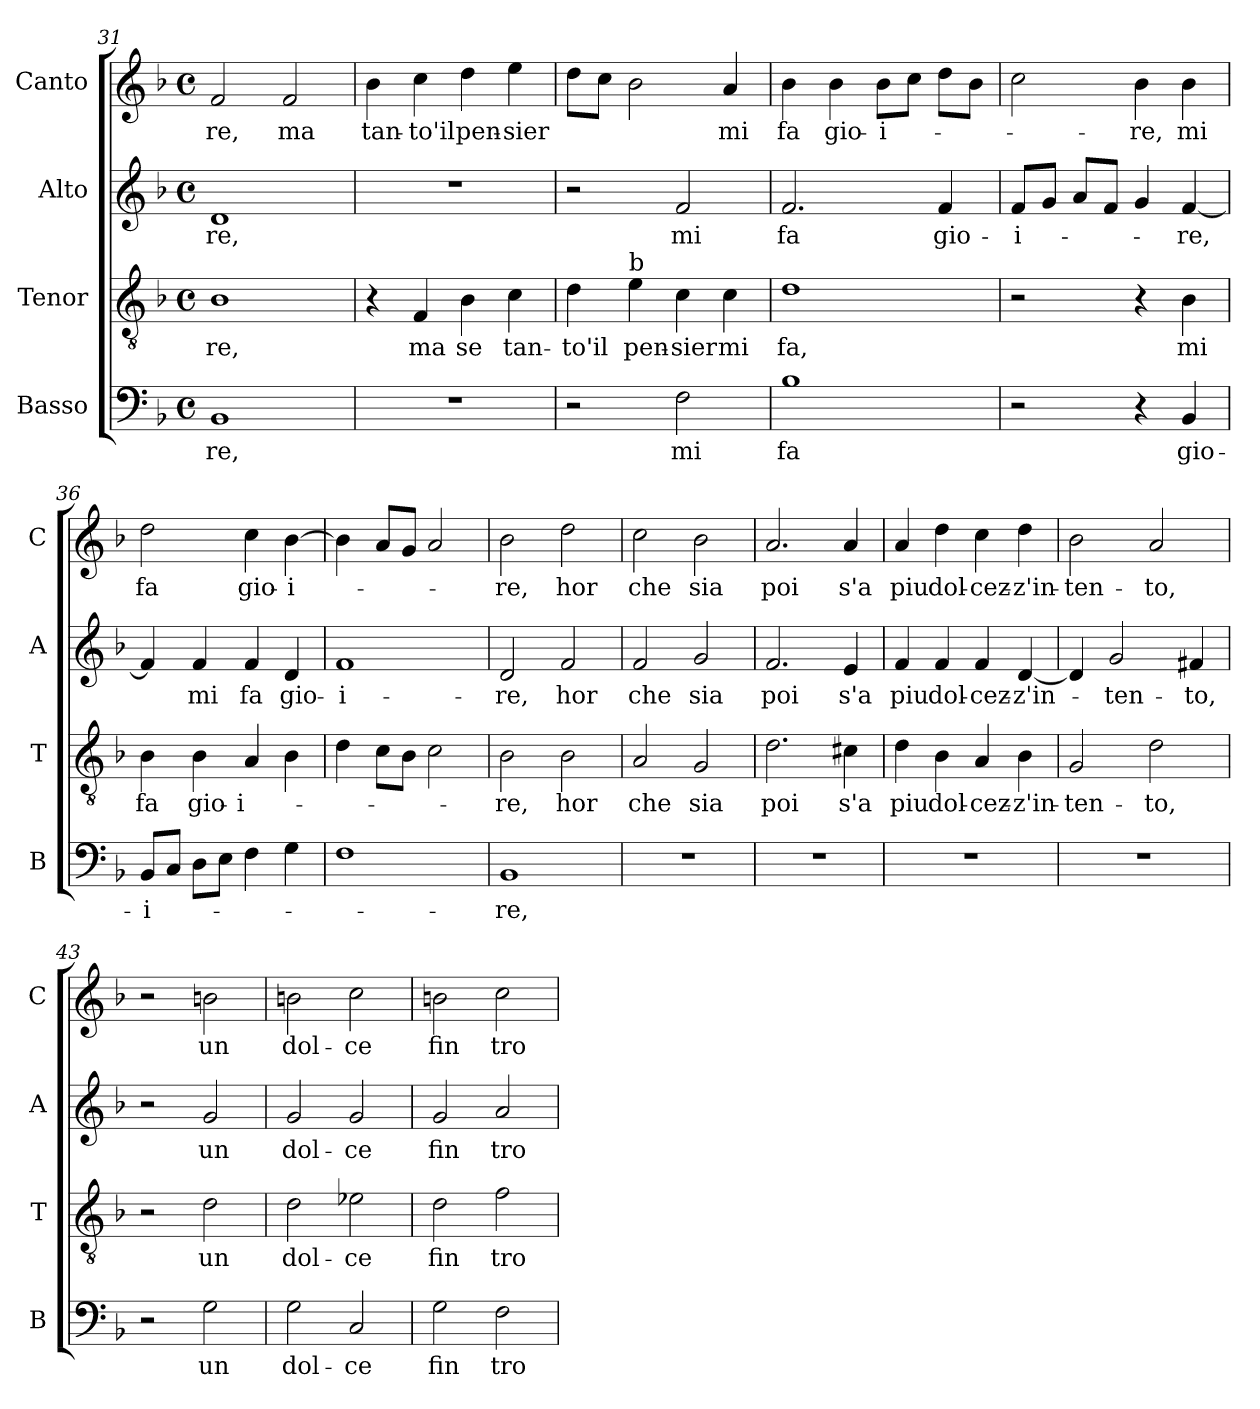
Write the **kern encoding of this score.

**kern	**text	**kern	**text	**kern	**text	**kern	**text
*part4	*part4	*part3	*part3	*part2	*part2	*part1	*part1
*staff4	*staff4	*staff3	*staff3	*staff2	*staff2	*staff1	*staff1
*I"Basso	*	*I"Tenor	*	*I"Alto	*	*I"Canto	*
*I'B	*	*I'T	*	*I'A	*	*I'C	*
*clefF4	*	*clefGv2	*	*clefG2	*	*clefG2	*
*k[b-]	*	*k[b-]	*	*k[b-]	*	*k[b-]	*
*F:	*	*F:	*	*F:	*	*F:	*
*M4/4	*	*M4/4	*	*M4/4	*	*M4/4	*
*met(c)	*	*met(c)	*	*met(c)	*	*met(c)	*
=31	=31	=31	=31	=31	=31	=31	=31
!	!LO:LY:b	!	!LO:LY:b	!	!LO:LY:b	!	!LO:LY:b
1BB-	-re,	1B-	-re,	1d	-re,	2f/	-re,
!	!	!	!	!	!	!	!LO:LY:b
.	.	.	.	.	.	2f/	ma
=32	=32	=32	=32	=32	=32	=32	=32
!	!	!	!	!	!	!	!LO:LY:b
1r	.	4r	.	1r	.	4b-\	tan-
!	!	!	!LO:LY:b	!	!	!	!LO:LY:b
.	.	4F/	ma	.	.	4cc\	-to'il
!	!	!	!LO:LY:b	!	!	!	!LO:LY:b
.	.	4B-\	se	.	.	4dd\	pen-
!	!	!	!LO:LY:b	!	!	!	!LO:LY:b
.	.	4c\	tan-	.	.	4ee\	-sier
=33	=33	=33	=33	=33	=33	=33	=33
!	!	!	!LO:LY:b	!	!	!	!
2r	.	4d\	-to'il	2r	.	8dd\L	.
.	.	.	.	.	.	8cc\J	.
!	!	!LO:TX:a:t=b	!	!	!	!	!
!	!	!	!LO:LY:b	!	!	!	!
.	.	4e\	pen-	.	.	2b-\	.
!	!LO:LY:b	!	!LO:LY:b	!	!LO:LY:b	!	!
2F\	mi	4c\	-sier	2f/	mi	.	.
!	!	!	!LO:LY:b	!	!	!	!LO:LY:b
.	.	4c\	mi	.	.	4a/	mi
=34	=34	=34	=34	=34	=34	=34	=34
!	!LO:LY:b	!	!LO:LY:b	!	!LO:LY:b	!	!LO:LY:b
1B-	fa	1d	fa,	2.f/	fa	4b-\	fa
!	!	!	!	!	!	!	!LO:LY:b
.	.	.	.	.	.	4b-\	gio-
!	!	!	!	!	!	!	!LO:LY:b
.	.	.	.	.	.	8b-\L	-i-
.	.	.	.	.	.	8cc\J	.
!	!	!	!	!	!LO:LY:b	!	!
.	.	.	.	4f/	gio-	8dd\L	.
.	.	.	.	.	.	8b-\J	.
=35	=35	=35	=35	=35	=35	=35	=35
!	!	!	!	!	!LO:LY:b	!	!
2r	.	2r	.	8f/L	-i-	2cc\	.
.	.	.	.	8g/J	.	.	.
.	.	.	.	8a/L	.	.	.
.	.	.	.	8f/J	.	.	.
!	!	!	!	!	!	!	!LO:LY:b
4r	.	4r	.	4g/	.	4b-\	-re,
!	!LO:LY:b	!	!LO:LY:b	!	!LO:LY:b	!	!LO:LY:b
4BB-/	gio-	4B-\	mi	[4f/	-re,	4b-\	mi
!!LO:LB:g=z
=36	=36	=36	=36	=36	=36	=36	=36
!	!LO:LY:b	!	!LO:LY:b	!	!	!	!LO:LY:b
8BB-/L	-i-	4B-\	fa	4f/]	.	2dd\	fa
8C/J	.	.	.	.	.	.	.
!	!	!	!LO:LY:b	!	!LO:LY:b	!	!
8D\L	.	4B-\	gio-	4f/	mi	.	.
8E\J	.	.	.	.	.	.	.
!	!	!	!LO:LY:b	!	!LO:LY:b	!	!LO:LY:b
4F\	.	4A/	-i-	4f/	fa	4cc\	gio-
!	!	!	!	!	!LO:LY:b	!	!LO:LY:b
4G\	.	4B-\	.	4d/	gio-	[4b-\	-i-
=37	=37	=37	=37	=37	=37	=37	=37
!	!	!	!	!	!LO:LY:b	!	!
1F	.	4d\	.	1f	-i-	4b-\]	.
.	.	8c\L	.	.	.	8a/L	.
.	.	8B-\J	.	.	.	8g/J	.
.	.	2c\	.	.	.	2a/	.
=38	=38	=38	=38	=38	=38	=38	=38
!	!LO:LY:b	!	!LO:LY:b	!	!LO:LY:b	!	!LO:LY:b
1BB-	-re,	2B-\	-re,	2d/	-re,	2b-\	-re,
!	!	!	!LO:LY:b	!	!LO:LY:b	!	!LO:LY:b
.	.	2B-\	hor	2f/	hor	2dd\	hor
=39	=39	=39	=39	=39	=39	=39	=39
!	!	!	!LO:LY:b	!	!LO:LY:b	!	!LO:LY:b
1r	.	2A/	che	2f/	che	2cc\	che
!	!	!	!LO:LY:b	!	!LO:LY:b	!	!LO:LY:b
.	.	2G/	sia	2g/	sia	2b-\	sia
=40	=40	=40	=40	=40	=40	=40	=40
!	!	!	!LO:LY:b	!	!LO:LY:b	!	!LO:LY:b
1r	.	2.d\	poi	2.f/	poi	2.a/	poi
!	!	!	!LO:LY:b	!	!LO:LY:b	!	!LO:LY:b
.	.	4c#X\	s'a	4e/	s'a	4a/	s'a
=41	=41	=41	=41	=41	=41	=41	=41
!	!	!	!LO:LY:b	!	!LO:LY:b	!	!LO:LY:b
1r	.	4d\	piu	4f/	piu	4a/	piu
!	!	!	!LO:LY:b	!	!LO:LY:b	!	!LO:LY:b
.	.	4B-\	dol-	4f/	dol-	4dd\	dol-
!	!	!	!LO:LY:b	!	!LO:LY:b	!	!LO:LY:b
.	.	4A/	-cez-	4f/	-cez-	4cc\	-cez-
!	!	!	!LO:LY:b	!	!LO:LY:b	!	!LO:LY:b
.	.	4B-\	-z'in-	[4d/	-z'in-	4dd\	-z'in-
!!LO:PB:g=z
=42	=42	=42	=42	=42	=42	=42	=42
!	!	!	!LO:LY:b	!	!	!	!LO:LY:b
1r	.	2G/	-ten-	4d/]	.	2b-\	-ten-
!	!	!	!	!	!LO:LY:b	!	!
.	.	.	.	2g/	-ten-	.	.
!	!	!	!LO:LY:b	!	!	!	!LO:LY:b
.	.	2d\	-to,	.	.	2a/	-to,
!	!	!	!	!	!LO:LY:b	!	!
.	.	.	.	4f#X/	-to,	.	.
=43	=43	=43	=43	=43	=43	=43	=43
2r	.	2r	.	2r	.	2r	.
!	!LO:LY:b	!	!LO:LY:b	!	!LO:LY:b	!	!LO:LY:b
2G\	un	2d\	un	2g/	un	2bn\	un
=44	=44	=44	=44	=44	=44	=44	=44
!	!LO:LY:b	!	!LO:LY:b	!	!LO:LY:b	!	!LO:LY:b
2G\	dol-	2d\	dol-	2g/	dol-	2bn\	dol-
!	!LO:LY:b	!	!LO:LY:b	!	!LO:LY:b	!	!LO:LY:b
2C/	-ce	2e-X\	-ce	2g/	-ce	2cc\	-ce
=45	=45	=45	=45	=45	=45	=45	=45
!	!LO:LY:b	!	!LO:LY:b	!	!LO:LY:b	!	!LO:LY:b
2G\	fin	2d\	fin	2g/	fin	2bn\	fin
!	!LO:LY:b	!	!LO:LY:b	!	!LO:LY:b	!	!LO:LY:b
2F\	tro-	2f\	tro-	2a/	tro-	2cc\	tro-
=	=	=	=	=	=	=	=
*-	*-	*-	*-	*-	*-	*-	*-
